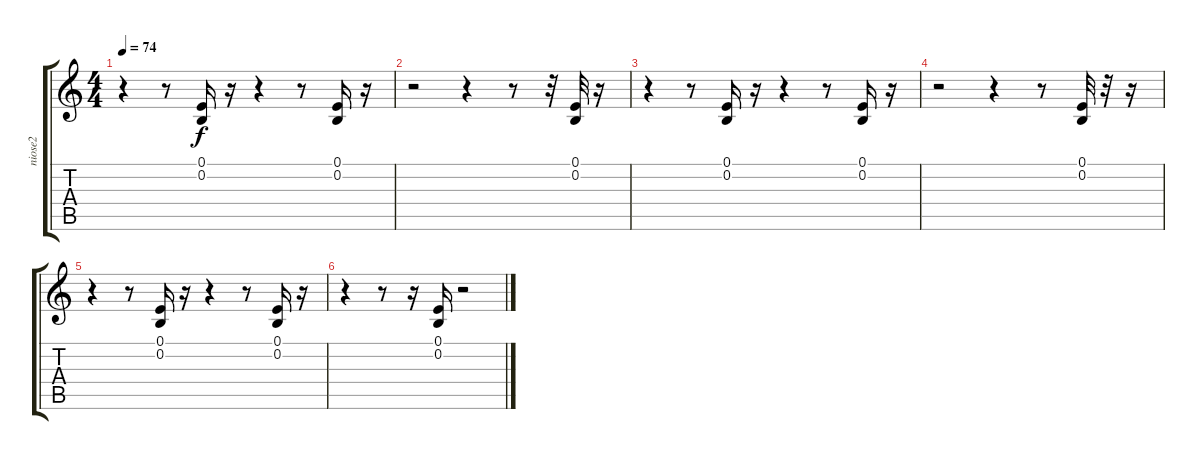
\track ("niose2" "niose2") {instrument guitarfretnoise}
\staff {score tabs}
\tuning (E4 B3 G3 D3 A2 E2) {hide}
\ts (4 4)
\tempo 74
\clef g2
\ks c
r.4{dy f instrument guitarfretnoise} r.8 (0.1 0.2).16 r.16 r.4 r.8 (0.1 0.2).16 r.16 |
r.2 r.4 r.8 r.32 (0.1 0.2).32 r.16 |
r.4 r.8 (0.1 0.2).16 r.16 r.4 r.8 (0.1 0.2).16 r.16 |
r.2 r.4 r.8 (0.1 0.2).32 r.32 r.16 |
r.4 r.8 (0.1 0.2).16 r.16 r.4 r.8 (0.1 0.2).16 r.16 |
r.4 r.8 r.16 (0.1 0.2).16 r.2
